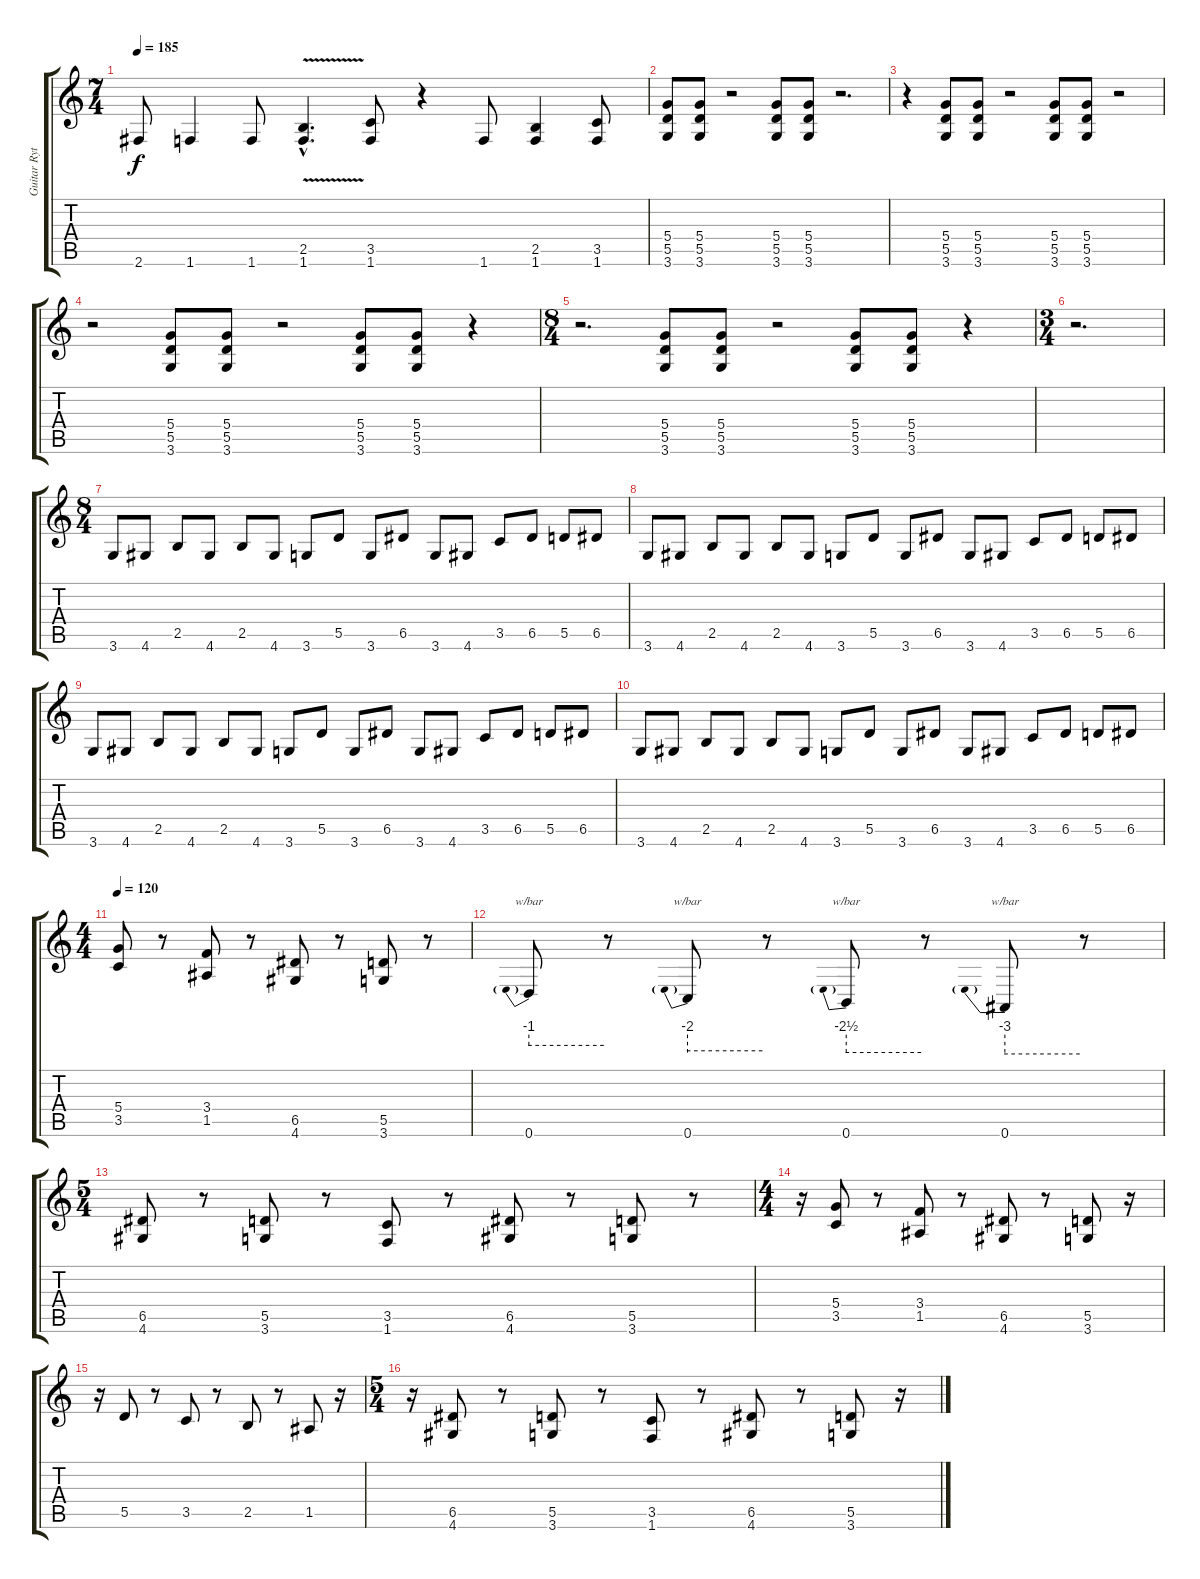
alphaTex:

\track ("Guitar Rythym" "Guitar Ryt") {instrument distortionguitar}
\staff {score tabs}
\tuning (E4 B3 G3 D3 A2 E2) {hide}
\ts (7 4)
\tempo 185
\clef g2
\ks c
2.6.8{dy f} 1.6.4 1.6.8 (2.5{v hac} 1.6{hac}).4{d} (3.5 1.6).8 r.4 1.6.8 (2.5 1.6).4 (3.5 1.6).8 |
(5.4 5.5 3.6).8 (5.4 5.5 3.6).8 r.2 (5.4 5.5 3.6).8 (5.4 5.5 3.6).8 r.2{d} |
r.4 (5.4 5.5 3.6).8 (5.4 5.5 3.6).8 r.2 (5.4 5.5 3.6).8 (5.4 5.5 3.6).8 r.2 |
r.2 (5.4 5.5 3.6).8 (5.4 5.5 3.6).8 r.2 (5.4 5.5 3.6).8 (5.4 5.5 3.6).8 r.4 |
\ts (8 4)
r.2{d} (5.4 5.5 3.6).8 (5.4 5.5 3.6).8 r.2 (5.4 5.5 3.6).8 (5.4 5.5 3.6).8 r.4 |
\ts (3 4)
r.2{d} |
\ts (8 4)
3.6.8{volume 13} 4.6.8 2.5.8 4.6.8 2.5.8 4.6.8 3.6.8 5.5.8 3.6.8 6.5.8 3.6.8 4.6.8 3.5.8 6.5.8 5.5.8 6.5.8 |
3.6.8 4.6.8 2.5.8 4.6.8 2.5.8 4.6.8 3.6.8 5.5.8 3.6.8 6.5.8 3.6.8 4.6.8 3.5.8 6.5.8 5.5.8 6.5.8 |
3.6.8 4.6.8 2.5.8 4.6.8 2.5.8 4.6.8 3.6.8 5.5.8 3.6.8 6.5.8 3.6.8 4.6.8 3.5.8 6.5.8 5.5.8 6.5.8 |
3.6.8 4.6.8 2.5.8 4.6.8 2.5.8 4.6.8 3.6.8 5.5.8 3.6.8 6.5.8 3.6.8 4.6.8 3.5.8 6.5.8 5.5.8 6.5.8 |
\ts (4 4)
\tempo 120
(5.4 3.5).8 r.8 (3.4 1.5).8 r.8 (6.5 4.6).8 r.8 (5.5 3.6).8 r.8 |
0.6.8{tbe (predive default 0 -4 60 -4)} r.8 0.6.8{tbe (predive default 0 -8 60 -8)} r.8 0.6.8{tbe (predive default 0 -10 60 -10)} r.8 0.6.8{tbe (predive default 0 -12 60 -12)} r.8 |
\ts (5 4)
(6.5 4.6).8 r.8 (5.5 3.6).8 r.8 (3.5 1.6).8 r.8 (6.5 4.6).8 r.8 (5.5 3.6).8 r.8 |
\ts (4 4)
r.16 (5.4 3.5).8 r.8 (3.4 1.5).8 r.8 (6.5 4.6).8 r.8 (5.5 3.6).8 r.16 |
r.16 5.5.8 r.8 3.5.8 r.8 2.5.8 r.8 1.5.8 r.16 |
\ts (5 4)
r.16 (6.5 4.6).8 r.8 (5.5 3.6).8 r.8 (3.5 1.6).8 r.8 (6.5 4.6).8 r.8 (5.5 3.6).8 r.16
